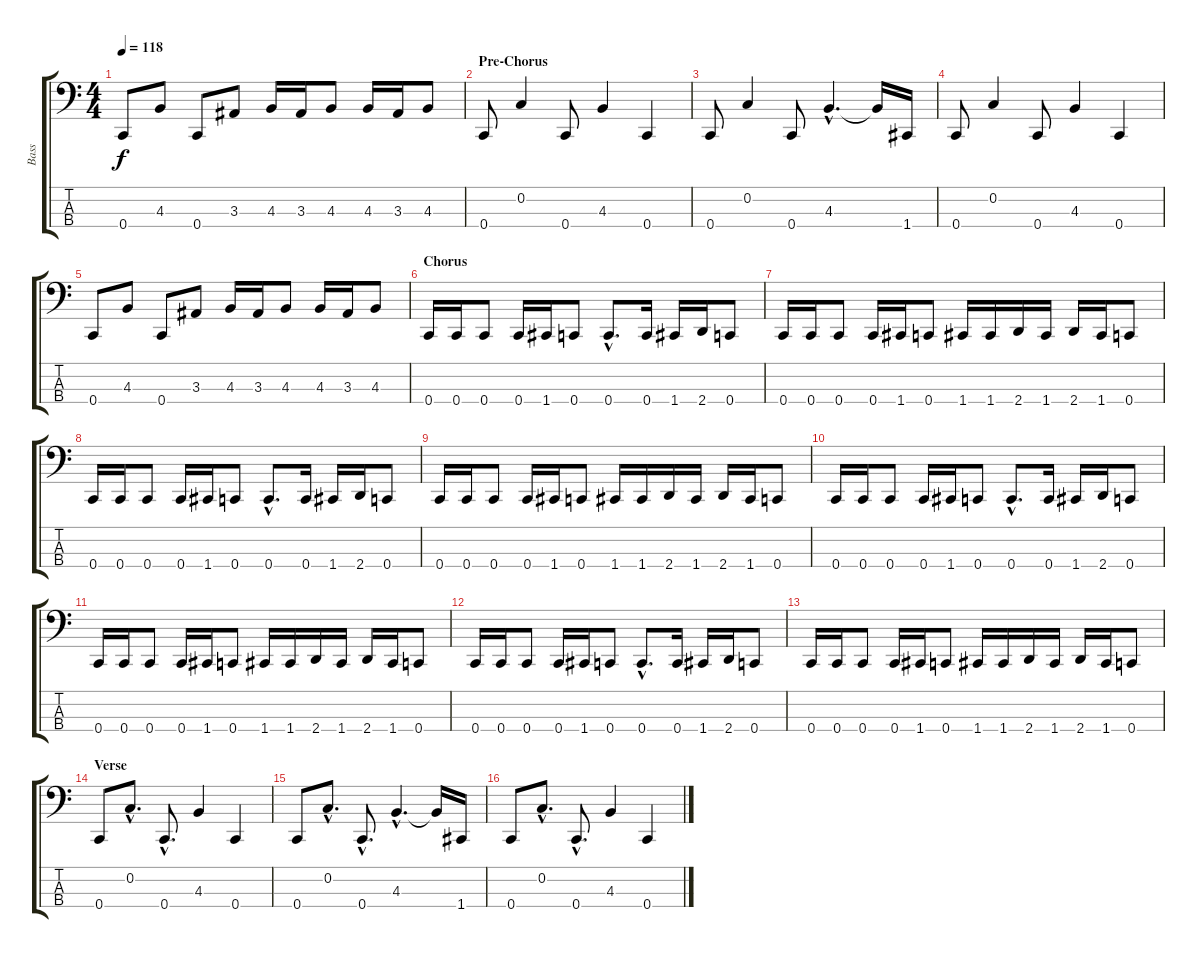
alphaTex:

\track ("Bass" "Bass") {instrument electricbasspick}
\staff {score tabs}
\tuning (G2 C2 G1 C1) {hide}
\ts (4 4)
\tempo 118
\clef f4
\ks c
0.4.8{dy f} 4.3.8 0.4.8 3.3.8 4.3.16 3.3.16 4.3.8 4.3.16 3.3.16 4.3.8 |
\section ("" "Pre-Chorus")
0.4.8 0.2.4 0.4.8 4.3.4 0.4.4 |
0.4.8 0.2.4 0.4.8 4.3{hac}.4{d} 4.3{t}.16 1.4.16 |
0.4.8 0.2.4 0.4.8 4.3.4 0.4.4 |
0.4.8 4.3.8 0.4.8 3.3.8 4.3.16 3.3.16 4.3.8 4.3.16 3.3.16 4.3.8 |
\section ("" "Chorus")
0.4.16 0.4.16 0.4.8 0.4.16 1.4.16 0.4.8 0.4{hac}.8{d} 0.4.16 1.4.16 2.4.16 0.4.8 |
0.4.16 0.4.16 0.4.8 0.4.16 1.4.16 0.4.8 1.4.16 1.4.16 2.4.16 1.4.16 2.4.16 1.4.16 0.4.8 |
0.4.16 0.4.16 0.4.8 0.4.16 1.4.16 0.4.8 0.4{hac}.8{d} 0.4.16 1.4.16 2.4.16 0.4.8 |
0.4.16 0.4.16 0.4.8 0.4.16 1.4.16 0.4.8 1.4.16 1.4.16 2.4.16 1.4.16 2.4.16 1.4.16 0.4.8 |
0.4.16 0.4.16 0.4.8 0.4.16 1.4.16 0.4.8 0.4{hac}.8{d} 0.4.16 1.4.16 2.4.16 0.4.8 |
0.4.16 0.4.16 0.4.8 0.4.16 1.4.16 0.4.8 1.4.16 1.4.16 2.4.16 1.4.16 2.4.16 1.4.16 0.4.8 |
0.4.16 0.4.16 0.4.8 0.4.16 1.4.16 0.4.8 0.4{hac}.8{d} 0.4.16 1.4.16 2.4.16 0.4.8 |
0.4.16 0.4.16 0.4.8 0.4.16 1.4.16 0.4.8 1.4.16 1.4.16 2.4.16 1.4.16 2.4.16 1.4.16 0.4.8 |
\section ("" "Verse")
0.4.8 0.2{hac}.8{d} 0.4{hac}.8{d} 4.3.4 0.4.4 |
0.4.8 0.2{hac}.8{d} 0.4{hac}.8{d} 4.3{hac}.4{d} 4.3{t}.16 1.4.16 |
0.4.8 0.2{hac}.8{d} 0.4{hac}.8{d} 4.3.4 0.4.4
